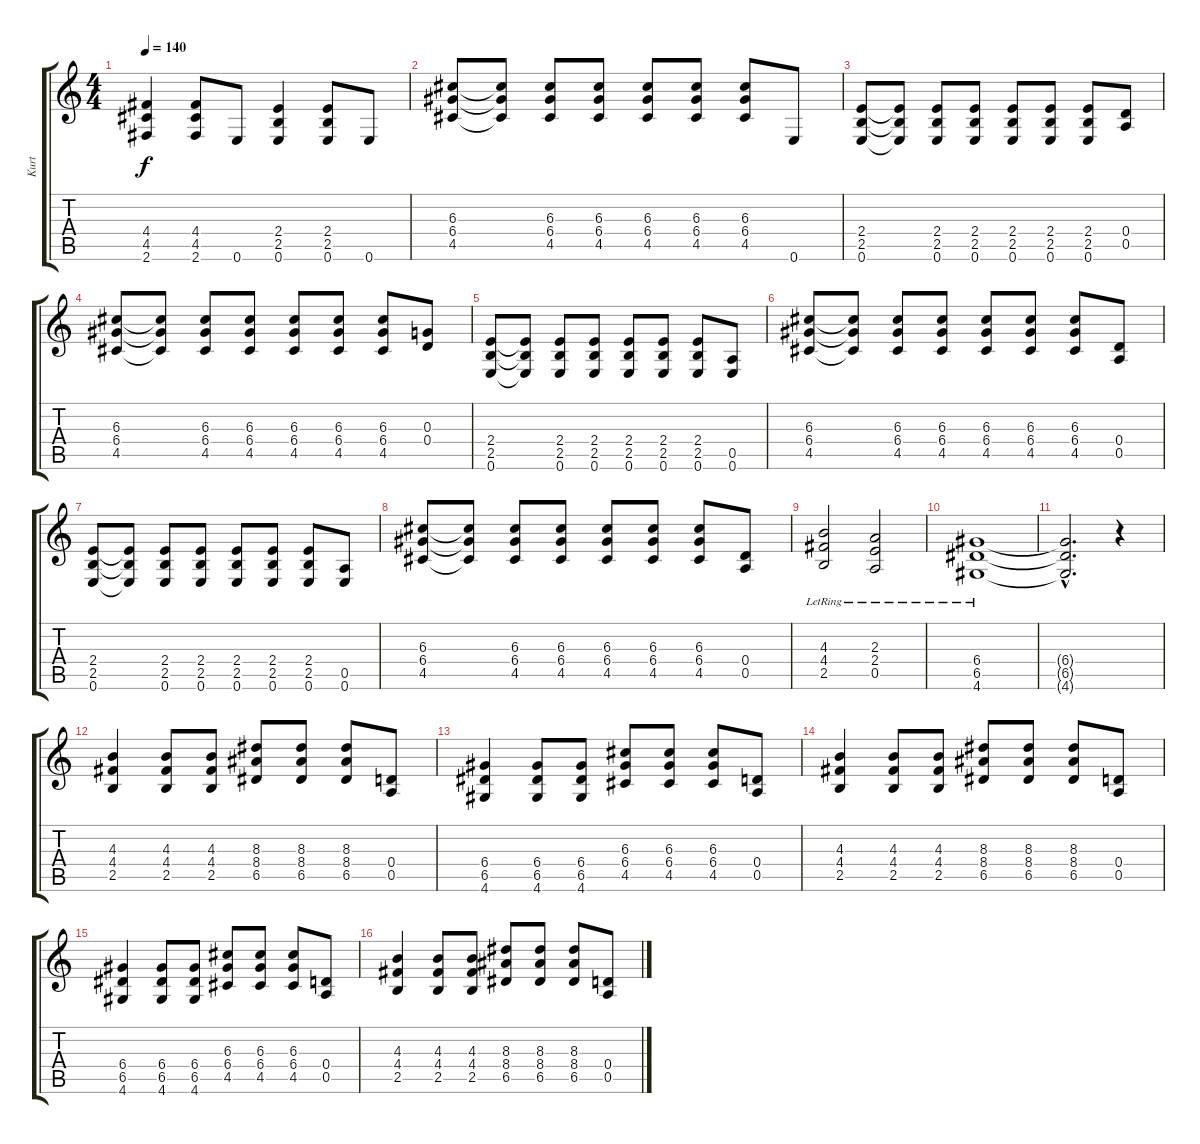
\track ("Kurt" "Kurt") {instrument distortionguitar}
\staff {score tabs}
\tuning (E4 B3 G3 D3 A2 E2) {hide}
\ts (4 4)
\tempo 140
\clef g2
\ks c
(4.4 4.5 2.6).4{dy f} (4.4 4.5 2.6).8 0.6.8 (2.4 2.5 0.6).4 (2.4 2.5 0.6).8 0.6.8 |
(6.3 6.4 4.5).8 (6.3{t} 6.4{t} 4.5{t}).8 (6.3 6.4 4.5).8 (6.3 6.4 4.5).8 (6.3 6.4 4.5).8 (6.3 6.4 4.5).8 (6.3 6.4 4.5).8 0.6.8 |
(2.4 2.5 0.6).8 (2.4{t} 2.5{t} 0.6{t}).8 (2.4 2.5 0.6).8 (2.4 2.5 0.6).8 (2.4 2.5 0.6).8 (2.4 2.5 0.6).8 (2.4 2.5 0.6).8 (0.4 0.5).8 |
(6.3 6.4 4.5).8 (6.3{t} 6.4{t} 4.5{t}).8 (6.3 6.4 4.5).8 (6.3 6.4 4.5).8 (6.3 6.4 4.5).8 (6.3 6.4 4.5).8 (6.3 6.4 4.5).8 (0.3 0.4).8 |
(2.4 2.5 0.6).8 (2.4{t} 2.5{t} 0.6{t}).8 (2.4 2.5 0.6).8 (2.4 2.5 0.6).8 (2.4 2.5 0.6).8 (2.4 2.5 0.6).8 (2.4 2.5 0.6).8 (0.5 0.6).8 |
(6.3 6.4 4.5).8 (6.3{t} 6.4{t} 4.5{t}).8 (6.3 6.4 4.5).8 (6.3 6.4 4.5).8 (6.3 6.4 4.5).8 (6.3 6.4 4.5).8 (6.3 6.4 4.5).8 (0.4 0.5).8 |
(2.4 2.5 0.6).8 (2.4{t} 2.5{t} 0.6{t}).8 (2.4 2.5 0.6).8 (2.4 2.5 0.6).8 (2.4 2.5 0.6).8 (2.4 2.5 0.6).8 (2.4 2.5 0.6).8 (0.5 0.6).8 |
(6.3 6.4 4.5).8 (6.3{t} 6.4{t} 4.5{t}).8 (6.3 6.4 4.5).8 (6.3 6.4 4.5).8 (6.3 6.4 4.5).8 (6.3 6.4 4.5).8 (6.3 6.4 4.5).8 (0.4 0.5).8 |
(4.3 4.4{lr} 2.5{lr}).2 (2.3 2.4{lr} 0.5{lr}).2 |
(6.4{lr} 6.5{lr} 4.6{lr}).1 |
(6.4{hac t} 6.5{hac t} 4.6{hac t}).2{d} r.4 |
(4.3 4.4 2.5).4 (4.3 4.4 2.5).8 (4.3 4.4 2.5).8 (8.3 8.4 6.5).8 (8.3 8.4 6.5).8 (8.3 8.4 6.5).8 (0.4 0.5).8 |
(6.4 6.5 4.6).4 (6.4 6.5 4.6).8 (6.4 6.5 4.6).8 (6.3 6.4 4.5).8 (6.3 6.4 4.5).8 (6.3 6.4 4.5).8 (0.4 0.5).8 |
(4.3 4.4 2.5).4 (4.3 4.4 2.5).8 (4.3 4.4 2.5).8 (8.3 8.4 6.5).8 (8.3 8.4 6.5).8 (8.3 8.4 6.5).8 (0.4 0.5).8 |
(6.4 6.5 4.6).4 (6.4 6.5 4.6).8 (6.4 6.5 4.6).8 (6.3 6.4 4.5).8 (6.3 6.4 4.5).8 (6.3 6.4 4.5).8 (0.4 0.5).8 |
(4.3 4.4 2.5).4 (4.3 4.4 2.5).8 (4.3 4.4 2.5).8 (8.3 8.4 6.5).8 (8.3 8.4 6.5).8 (8.3 8.4 6.5).8 (0.4 0.5).8
